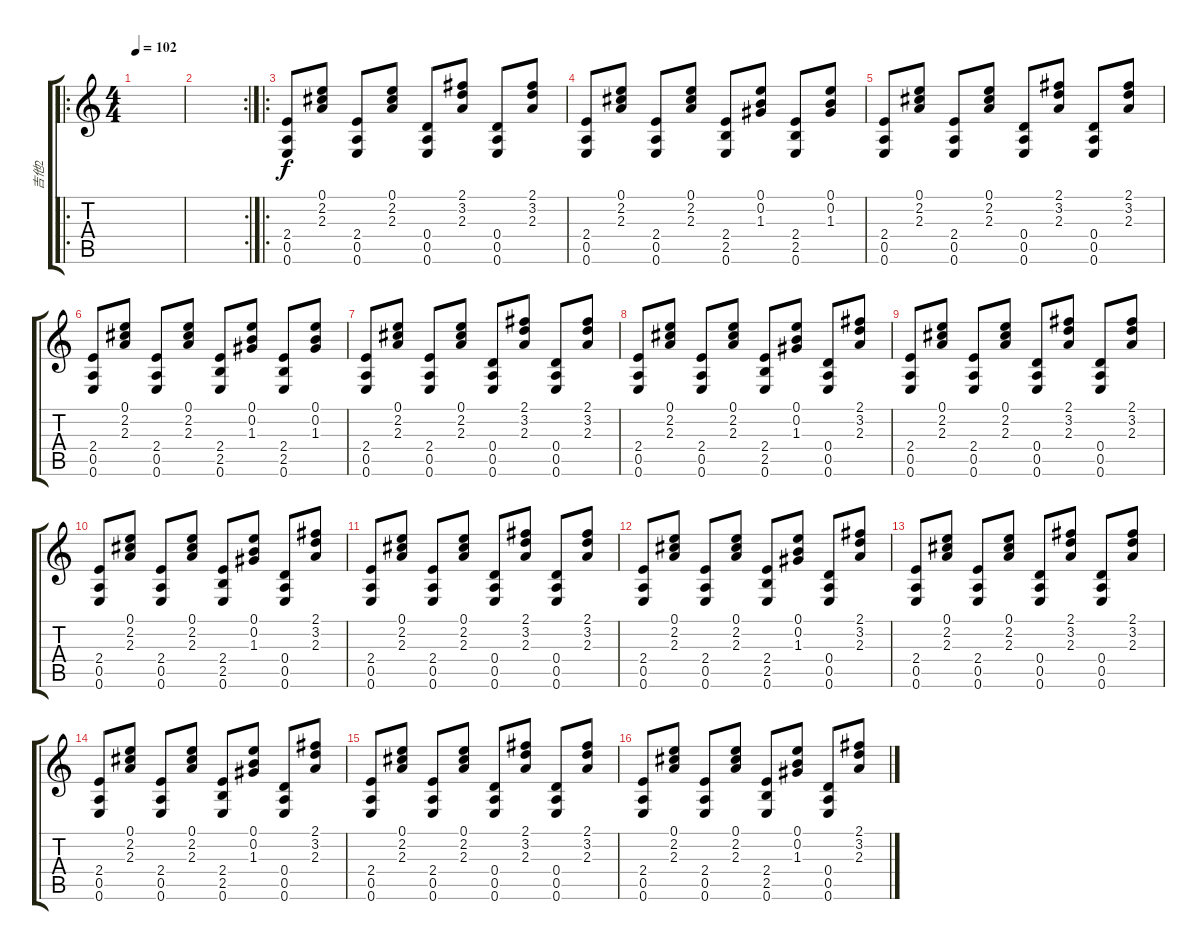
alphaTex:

\track ("吉他2" "吉他2") {instrument acousticguitarsteel}
\staff {score tabs}
\tuning (E4 B3 G3 D3 A2 E2) {hide}
\ro
\ts (4 4)
\tempo 102
\clef g2
\ks c
|
\rc 2
|
\ro
(2.4 0.5 0.6).8 (0.1 2.2 2.3).8 (2.4 0.5 0.6).8 (0.1 2.2 2.3).8 (0.4 0.5 0.6).8 (2.1 3.2 2.3).8 (0.4 0.5 0.6).8 (2.1 3.2 2.3).8 |
(2.4 0.5 0.6).8 (0.1 2.2 2.3).8 (2.4 0.5 0.6).8 (0.1 2.2 2.3).8 (2.4 2.5 0.6).8 (0.1 0.2 1.3).8 (2.4 2.5 0.6).8 (0.1 0.2 1.3).8 |
(2.4 0.5 0.6).8 (0.1 2.2 2.3).8 (2.4 0.5 0.6).8 (0.1 2.2 2.3).8 (0.4 0.5 0.6).8 (2.1 3.2 2.3).8 (0.4 0.5 0.6).8 (2.1 3.2 2.3).8 |
(2.4 0.5 0.6).8 (0.1 2.2 2.3).8 (2.4 0.5 0.6).8 (0.1 2.2 2.3).8 (2.4 2.5 0.6).8 (0.1 0.2 1.3).8 (2.4 2.5 0.6).8 (0.1 0.2 1.3).8 |
(2.4 0.5 0.6).8 (0.1 2.2 2.3).8 (2.4 0.5 0.6).8 (0.1 2.2 2.3).8 (0.4 0.5 0.6).8 (2.1 3.2 2.3).8 (0.4 0.5 0.6).8 (2.1 3.2 2.3).8 |
(2.4 0.5 0.6).8 (0.1 2.2 2.3).8 (2.4 0.5 0.6).8 (0.1 2.2 2.3).8 (2.4 2.5 0.6).8 (0.1 0.2 1.3).8 (0.4 0.5 0.6).8 (2.1 3.2 2.3).8 |
(2.4 0.5 0.6).8 (0.1 2.2 2.3).8 (2.4 0.5 0.6).8 (0.1 2.2 2.3).8 (0.4 0.5 0.6).8 (2.1 3.2 2.3).8 (0.4 0.5 0.6).8 (2.1 3.2 2.3).8 |
(2.4 0.5 0.6).8 (0.1 2.2 2.3).8 (2.4 0.5 0.6).8 (0.1 2.2 2.3).8 (2.4 2.5 0.6).8 (0.1 0.2 1.3).8 (0.4 0.5 0.6).8 (2.1 3.2 2.3).8 |
(2.4 0.5 0.6).8 (0.1 2.2 2.3).8 (2.4 0.5 0.6).8 (0.1 2.2 2.3).8 (0.4 0.5 0.6).8 (2.1 3.2 2.3).8 (0.4 0.5 0.6).8 (2.1 3.2 2.3).8 |
(2.4 0.5 0.6).8 (0.1 2.2 2.3).8 (2.4 0.5 0.6).8 (0.1 2.2 2.3).8 (2.4 2.5 0.6).8 (0.1 0.2 1.3).8 (0.4 0.5 0.6).8 (2.1 3.2 2.3).8 |
(2.4 0.5 0.6).8 (0.1 2.2 2.3).8 (2.4 0.5 0.6).8 (0.1 2.2 2.3).8 (0.4 0.5 0.6).8 (2.1 3.2 2.3).8 (0.4 0.5 0.6).8 (2.1 3.2 2.3).8 |
(2.4 0.5 0.6).8 (0.1 2.2 2.3).8 (2.4 0.5 0.6).8 (0.1 2.2 2.3).8 (2.4 2.5 0.6).8 (0.1 0.2 1.3).8 (0.4 0.5 0.6).8 (2.1 3.2 2.3).8 |
(2.4 0.5 0.6).8 (0.1 2.2 2.3).8 (2.4 0.5 0.6).8 (0.1 2.2 2.3).8 (0.4 0.5 0.6).8 (2.1 3.2 2.3).8 (0.4 0.5 0.6).8 (2.1 3.2 2.3).8 |
(2.4 0.5 0.6).8 (0.1 2.2 2.3).8 (2.4 0.5 0.6).8 (0.1 2.2 2.3).8 (2.4 2.5 0.6).8 (0.1 0.2 1.3).8 (0.4 0.5 0.6).8 (2.1 3.2 2.3).8
